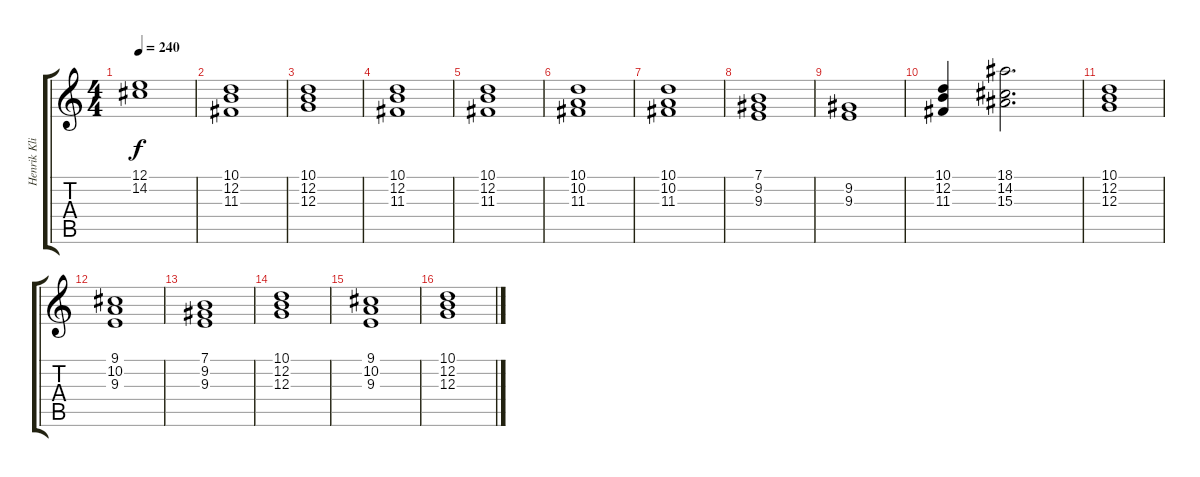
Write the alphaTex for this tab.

\track ("Henrik Klingenberg " "Henrik Kli") {instrument harpsichord}
\staff {score tabs}
\tuning (E4 B3 G3 D3 A2 E2) {hide}
\ts (4 4)
\tempo 240
\clef g2
\ks c
(12.1 14.2).1{dy f} |
(10.1 12.2 11.3).1 |
(10.1 12.2 12.3).1 |
(10.1 12.2 11.3).1 |
(10.1 12.2 11.3).1 |
(10.1 10.2 11.3).1 |
(10.1 10.2 11.3).1 |
(7.1 9.2 9.3).1 |
(9.2 9.3).1 |
(10.1 12.2 11.3).4 (18.1 14.2 15.3).2{d} |
(10.1 12.2 12.3).1 |
(9.1 10.2 9.3).1 |
(7.1 9.2 9.3).1 |
(10.1 12.2 12.3).1 |
(9.1 10.2 9.3).1 |
(10.1 12.2 12.3).1
